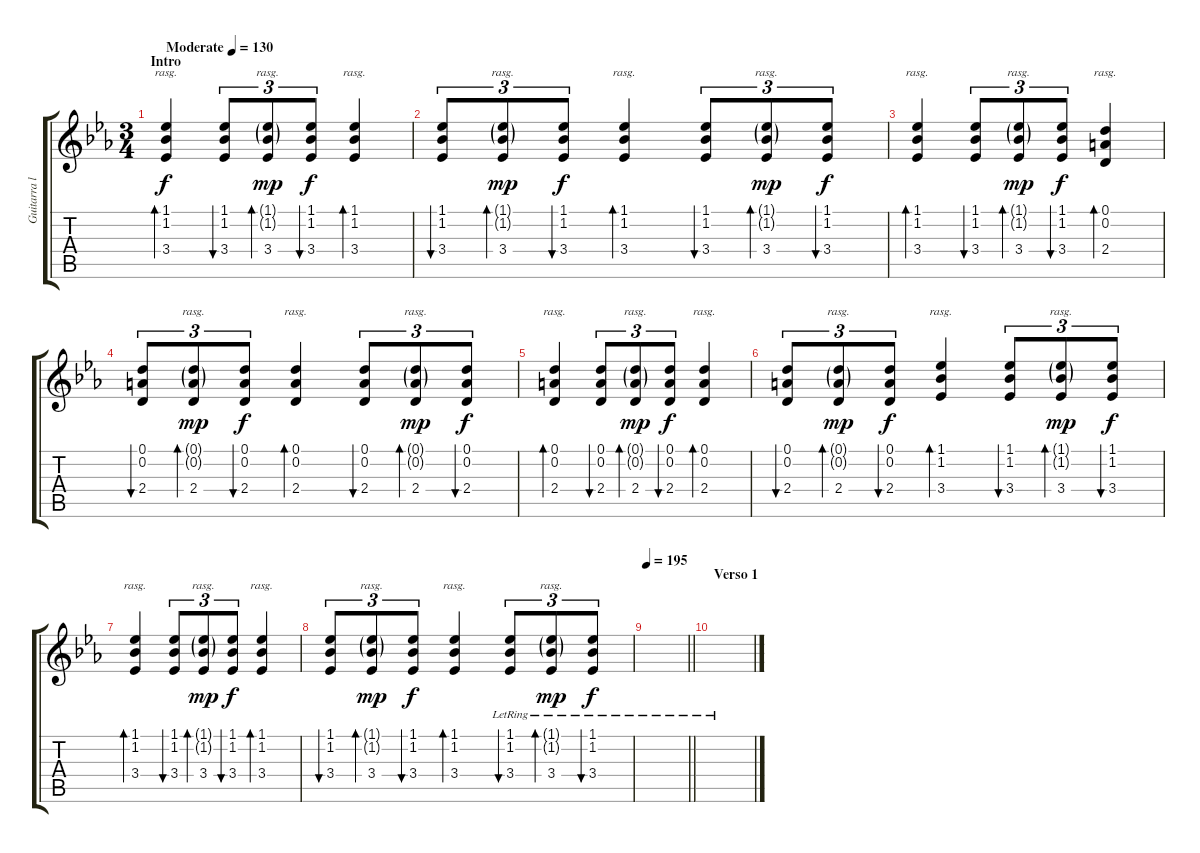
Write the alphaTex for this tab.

\track ("Guitarra limpia" "Guitarra l") {instrument electricguitarclean}
\staff {score tabs}
\tuning (D4 A3 F3 C3 G2 C2) {hide}
\ts (3 4)
\section ("" "Intro")
\tempo (130 "Moderate")
\clef g2
\ks eb
(1.1 1.2 3.4).4{bd 60 rasg ii dy f instrument electricguitarclean} (1.1 1.2 3.4).8{tu (3 2) bu 60} (1.1{g} 1.2{g} 3.4).8{tu (3 2) bd 60 rasg ii dy mp} (1.1 1.2 3.4).8{tu (3 2) bu 60 dy f} (1.1 1.2 3.4).4{bd 120 rasg ii} |
(1.1 1.2 3.4).8{tu (3 2) bu 120} (1.1{g} 1.2{g} 3.4).8{tu (3 2) bd 60 rasg ii dy mp} (1.1 1.2 3.4).8{tu (3 2) bu 120 dy f} (1.1 1.2 3.4).4{bd 60 rasg ii} (1.1 1.2 3.4).8{tu (3 2) bu 120} (1.1{g} 1.2{g} 3.4).8{tu (3 2) bd 60 rasg ii dy mp} (1.1 1.2 3.4).8{tu (3 2) bu 120 dy f} |
(1.1 1.2 3.4).4{bd 60 rasg ii} (1.1 1.2 3.4).8{tu (3 2) bu 120} (1.1{g} 1.2{g} 3.4).8{tu (3 2) bd 60 rasg ii dy mp} (1.1 1.2 3.4).8{tu (3 2) bu 120 dy f} (0.1 0.2 2.4).4{bd 60 rasg ii} |
(0.1 0.2 2.4).8{tu (3 2) bu 120} (0.1{g} 0.2{g} 2.4).8{tu (3 2) bd 60 rasg ii dy mp} (0.1 0.2 2.4).8{tu (3 2) bu 120 dy f} (0.1 0.2 2.4).4{bd 60 rasg ii} (0.1 0.2 2.4).8{tu (3 2) bu 120} (0.1{g} 0.2{g} 2.4).8{tu (3 2) bd 60 rasg ii dy mp} (0.1 0.2 2.4).8{tu (3 2) bu 120 dy f} |
(0.1 0.2 2.4).4{bd 60 rasg ii} (0.1 0.2 2.4).8{tu (3 2) bu 120} (0.1{g} 0.2{g} 2.4).8{tu (3 2) bd 60 rasg ii dy mp} (0.1 0.2 2.4).8{tu (3 2) bu 120 dy f} (0.1 0.2 2.4).4{bd 60 rasg ii} |
(0.1 0.2 2.4).8{tu (3 2) bu 120} (0.1{g} 0.2{g} 2.4).8{tu (3 2) bd 60 rasg ii dy mp} (0.1 0.2 2.4).8{tu (3 2) bu 120 dy f} (1.1 1.2 3.4).4{bd 60 rasg ii} (1.1 1.2 3.4).8{tu (3 2) bu 120} (1.1{g} 1.2{g} 3.4).8{tu (3 2) bd 60 rasg ii dy mp} (1.1 1.2 3.4).8{tu (3 2) bu 120 dy f} |
(1.1 1.2 3.4).4{bd 60 rasg ii} (1.1 1.2 3.4).8{tu (3 2) bu 60} (1.1{g} 1.2{g} 3.4).8{tu (3 2) bd 60 rasg ii dy mp} (1.1 1.2 3.4).8{tu (3 2) bu 60 dy f} (1.1 1.2 3.4).4{bd 60 rasg ii} |
(1.1 1.2 3.4).8{tu (3 2) bu 60} (1.1{g} 1.2{g} 3.4).8{tu (3 2) bd 60 rasg ii dy mp} (1.1 1.2 3.4).8{tu (3 2) bu 60 dy f} (1.1 1.2 3.4).4{bd 60 rasg ii} (1.1{lr} 1.2{lr} 3.4{lr}).8{tu (3 2) bu 60} (1.1{g lr} 1.2{g lr} 3.4{lr}).8{tu (3 2) bd 60 rasg ii dy mp} (1.1{lr} 1.2{lr} 3.4{lr}).8{tu (3 2) bu 60 dy f} |
\tempo 195
\barLineRight lightlight
|
\section ("" "Verso 1")
